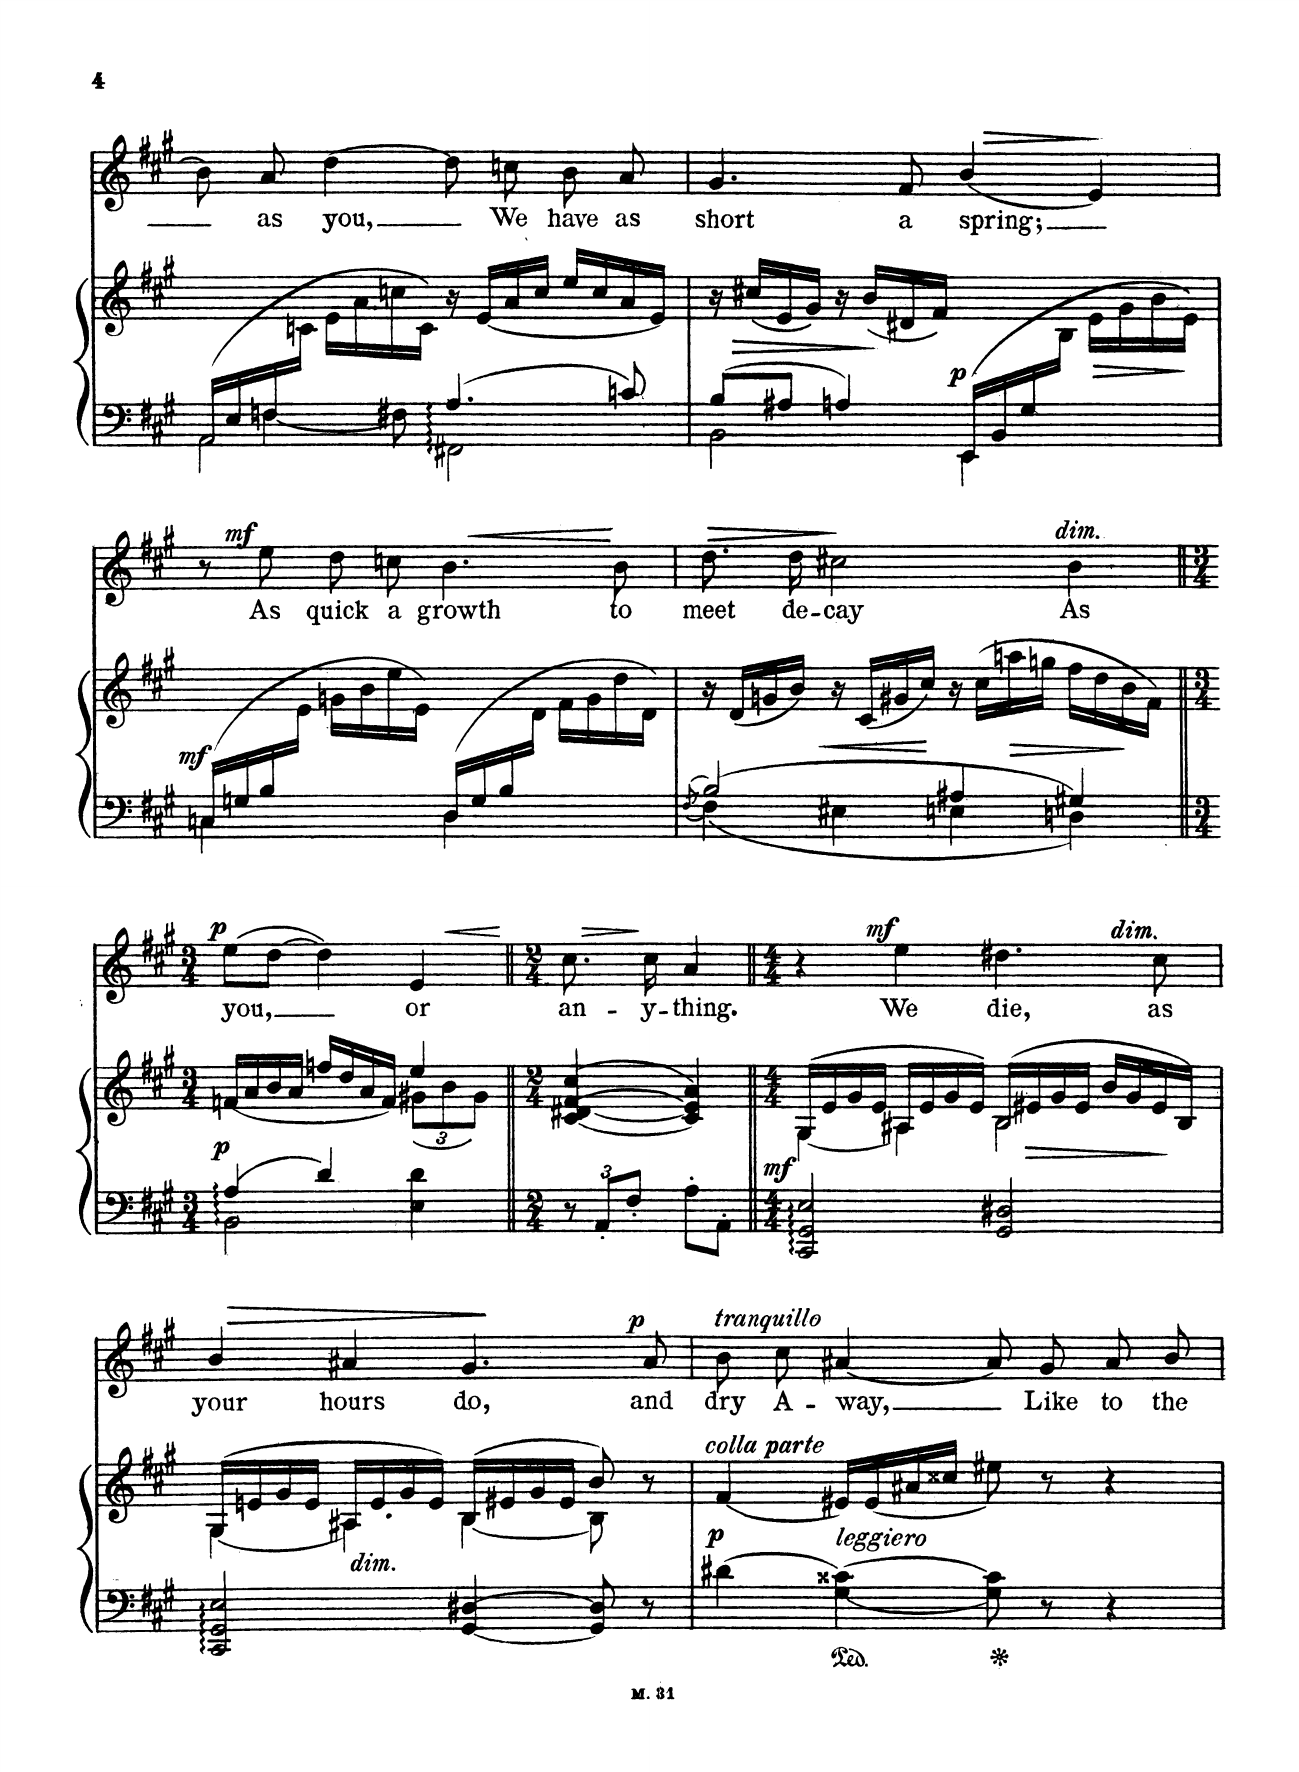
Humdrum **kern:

**kern	**kern	**dynam	**kern	**text	**dynam
*part2	*part2	*part2	*part1	*part1	*part1
*staff3	*staff2	*staff2/3	*staff1	*staff1	*staff1
*I"Piano	*	*	*I"Voice	*	*
*I'Pno	*	*	*	*	*
*clefF4	*clefG2	*	*clefG2	*	*
*k[f#c#g#]	*k[f#c#g#]	*	*k[f#c#g#]	*	*
*M4/4	*M4/4	*	*M4/4	*	*
=24	=24	=24	=24	=24	=24
!LO:N:head=open	!	!	!	!	!
*^	*	*	*	*	*
*	*^	*	*	*	*	*
(16AA/LL	8ryy	2AA\	8.ryy	.	8b\]	.	.
16E/	.	.	.	.	.	.	.
16Fn/	4F\	.	.	.	8a/	as	.
2ryy	.	.	16cn\JJ	.	.	.	.
.	.	.	16e\LL	.	[4dd\	you,	.
.	.	.	16a\	.	.	.	.
.	8F#X/	.	16ccn\	.	.	.	.
.	.	.	16c\JJ)	.	.	.	.
.	4.A/	2FF#X\	16r	.	8dd\]	.	.
.	.	.	(16e/LL	.	.	.	.
.	.	.	16a/	.	8ccn\	We	.
4ryy	.	.	16cc/JJ	.	.	.	.
.	.	.	16ee/LL	.	8b\	have	.
.	.	.	16cc/	.	.	.	.
.	8cn/	.	16a/	.	8a/	as	.
16ryy	.	.	16e/JJ)	.	.	.	.
=25	=25	=25	=25	=25	=25	=25	=25
2ryy	8B/L	2BB\	16r	.	4.g#/	short	.
!	!	!	!	!LO:HP:b	!	!	!
.	.	.	(16cc#X/LL	>	.	.	.
.	8A#X/J	.	16e/	.	.	.	.
.	.	.	16g#/JJ)	.	.	.	.
.	4An/	.	16r	.	.	.	.
.	.	.	(16b/LL	.	.	.	.
.	.	.	16d#X/	]	8f#/	a	.
.	.	.	16f#/JJ)	.	.	.	.
!	!	!	!	!LO:DY:b	!	!	!LO:HP:b
(16EE/LL	4EE\	2ryy	8.ryy	p	(<4b/	spring;	>
16BB/	.	.	.	.	.	.	.
16G#/	.	.	.	.	.	.	.
4ryy	.	.	16B\JJ	.	.	.	.
!	!	!	!	!LO:HP:b	!	!	!
.	4r	.	16e\LL	>	4e/)	.	.
.	.	.	16g#\	.	.	.	.
.	.	.	16b\	.	.	.	.
16ryy	.	.	16e\JJ)	.	.	.	.
*v	*v	*v	*	*	*	*	*
.	.	]	.	.	]
=26	=26	=26	=26	=26	=26
*^	*	*	*	*	*
!	!	!	!LO:DY:b	!	!	!
(16Cn/LL	4C\	8.ryy	mf	8r	.	.
16Gn/	.	.	.	.	.	.
!	!	!	!	!	!	!LO:DY:a
16B/	.	.	.	8ee\	As	mf
16ryy	.	16e\JJ	.	.	.	.
.	4ryy	16gn\LL	.	8dd\	quick	.
.	.	16b\	.	.	.	.
.	.	16ee\	.	8ccn\	a	.
.	.	16e\JJ)	.	.	.	.
!	!	!	!	!	!	!LO:HP:b
(16D/LL	4D\	8.ryy	.	4.b\	growth	<
16G/	.	.	.	.	.	.
16B/	.	.	.	.	.	.
4ryy	.	16d\JJ	.	.	.	.
.	4ryy	16f#\LL	.	.	.	.
.	.	16g\	.	.	.	.
.	.	16dd\	.	8b\	to	[
16ryy	.	16d\JJ)	.	.	.	.
=27	=27	=27	=27	=27	=27	=27
.	[<8qF#/	.	.	.	.	.
!	!	!	!	!	!	!LO:HP:b
2B/	4F#\]	16r	.	8.dd\	meet	>
.	.	(16d/LL	.	.	.	.
.	.	16gn/	.	.	.	.
.	.	16b/JJ)	.	16dd\	de-	.
!	!	!	!LO:HP:b	!	!	!
.	4E#X\	16r	<	2cc#X\	-cay,	]
.	.	(16c#/LL	.	.	.	.
.	.	16g#X/	.	.	.	.
.	.	16cc#/JJ)	.	.	.	.
4A#X/	4En\	16r	[	.	.	.
.	.	(16cc#\LL	.	.	.	.
!	!	!	!LO:HP:b	!	!	!
.	.	16aan\	>	.	.	.
.	.	16ggn\JJ	.	.	.	.
!	!	!	!	!LO:TX:a:i:t=dim.	!	!
4G#X/	4Dn\	16ff#\LL	.	4b\	As	.
.	.	16dd\	.	.	.	.
.	.	16b\	.	.	.	.
.	.	16f#\JJ)	.	.	.	.
*v	*v	*	*	*	*	*
.	.	]	.	.	.
=28||	=28||	=28||	=28||	=28||	=28||
*M3/4	*M3/4	*	*M3/4	*	*
*^	*^	*	*	*	*
!	!	!	!	!	!	!	!LO:DY:a
4A/	2BB\	(<16fn/LL	2ryy	.	(8ee\L	you,	p
.	.	16a/	.	.	.	.	.
.	.	16b/	.	.	[8dd\J	.	.
.	.	16a/JJ	.	.	.	.	.
4d/	.	16ffn/LL	.	.	4dd\])	.	.
.	.	16dd/	.	.	.	.	.
.	.	16a/	.	.	.	.	.
.	.	16f/JJ)	.	.	.	.	.
*	*	*	*Xbrackettup	*	*	*	*
!	!	!	!	!	!	!	!LO:HP:b
4E\ 4d\	4ryy	4ee/	12g#X\L	.	4e/	or	<
.	.	.	12b\	.	.	.	.
.	.	.	12g#\J	.	.	.	.
*v	*v	*	*	*	*	*	*
*	*v	*v	*	*	*	*
.	.	.	.	.	[
=29||	=29||	=29||	=29||	=29||	=29||
*M2/4	*M2/4	*	*M2/4	*	*
!	!	!	!	!	!LO:HP:b
12r	(>((>(4c#/ 4d#X/ 4f#/ 4cc#/	.	8.cc#\	an-	>
12AA'/L	.	.	.	.	.
12F#'/J	.	.	.	.	.
.	.	.	16cc#\	-y-	]
8A'\L	4c#/ 4e/ 4a/))))	.	4a/	-thing.	.
8AA'\J	.	.	.	.	.
=30||	=30||	=30||	=30||	=30||	=30||
*M4/4	*M4/4	*	*M4/4	*	*
*	*^	*	*	*	*
!	!	!	!LO:DY:b	!	!	!
2CC#/ 2GG#/ 2E/	(16G#/LL	(4G#\	mf	4r	.	.
.	16e/	.	.	.	.	.
.	16g#/	.	.	.	.	.
.	16e/JJ	.	.	.	.	.
!	!	!	!	!	!	!LO:DY:a
.	16A#X/LL	4A#\)	.	4ee\	We	mf
.	16e/	.	.	.	.	.
.	16g#/	.	.	.	.	.
.	16e/JJ)	.	.	.	.	.
!	!LO:N:head=open	!	!	!	!	!
2GG#/ 2D#X/	(16B/LL	2B\	.	4.dd#X\	die,	.
!	!	!	!LO:HP:b	!	!	!
.	16e#X/	.	>	.	.	.
.	16g#/	.	.	.	.	.
.	16e#/JJ	.	.	.	.	.
.	16b/LL	.	.	.	.	.
.	16g#/	.	.	.	.	.
!	!	!	!	!LO:TX:i:t=dim.	!	!
.	16e#/	.	.	8cc#\	as	.
.	16B/JJ)	.	]	.	.	.
=31	=31	=31	=31	=31	=31	=31
!	!	!	!	!	!	!LO:HP:b
2CC#/ 2GG#/ 2E/	(16G#/LL	(4G#\	.	4b\	your	>
.	16en/	.	.	.	.	.
.	16g#/	.	.	.	.	.
.	16e/JJ	.	.	.	.	.
!	!LO:TX:i:t=dim.	!	!	!	!	!
.	16A#X/LL	4A#\)	.	4a#X/	hours	.
.	16e/	.	.	.	.	.
.	16g#/	.	.	.	.	.
.	16e/JJ)	.	.	.	.	.
!	!LO:N:head=solid	!	!	!	!	!
[4GG#/ [4D#X/	(16B/LL	[4B\	.	4.g#/	do,	.
.	16e#X/	.	.	.	.	.
.	16g#/	.	.	.	.	.
.	16e#/JJ	.	.	.	.	.
8GG#/] 8D#/]	8b/)	8B\]	.	.	.	.
!	!	!	!	!	!	!LO:DY:n=1:a
8r	8r	8ryy	.	8a#/	and	] p
=32	=32	=32	=32	=32	=32	=32
!	!	!	!	!LO:TX:i:t=tranquillo	!	!
!	!LO:TX:i:t=colla parte	!	!	!	!	!
!	!	!	!LO:DY:b	!	!	!
*	*v	*v	*	*	*	*
4d#X\	(4f#/	p	8b\	dry	.
.	.	.	8cc#\	A-	.
!	!LO:TX:i:t=leggiero	!	!	!	!
[4G#\ [4c##X\	16e#X/LL)	.	[4a#X/	-way,	.
.	(<16e#/	.	.	.	.
.	16a#X/	.	.	.	.
.	16cc##X/JJ	.	.	.	.
8G#\] 8c##\]	8ee#X\)	.	8a#/]	.	.
8r	8r	.	8g#/	Like	.
4r	4r	.	8a#/	to	.
.	.	.	8b/	the	.
=	=	=	=	=	=
*-	*-	*-	*-	*-	*-
